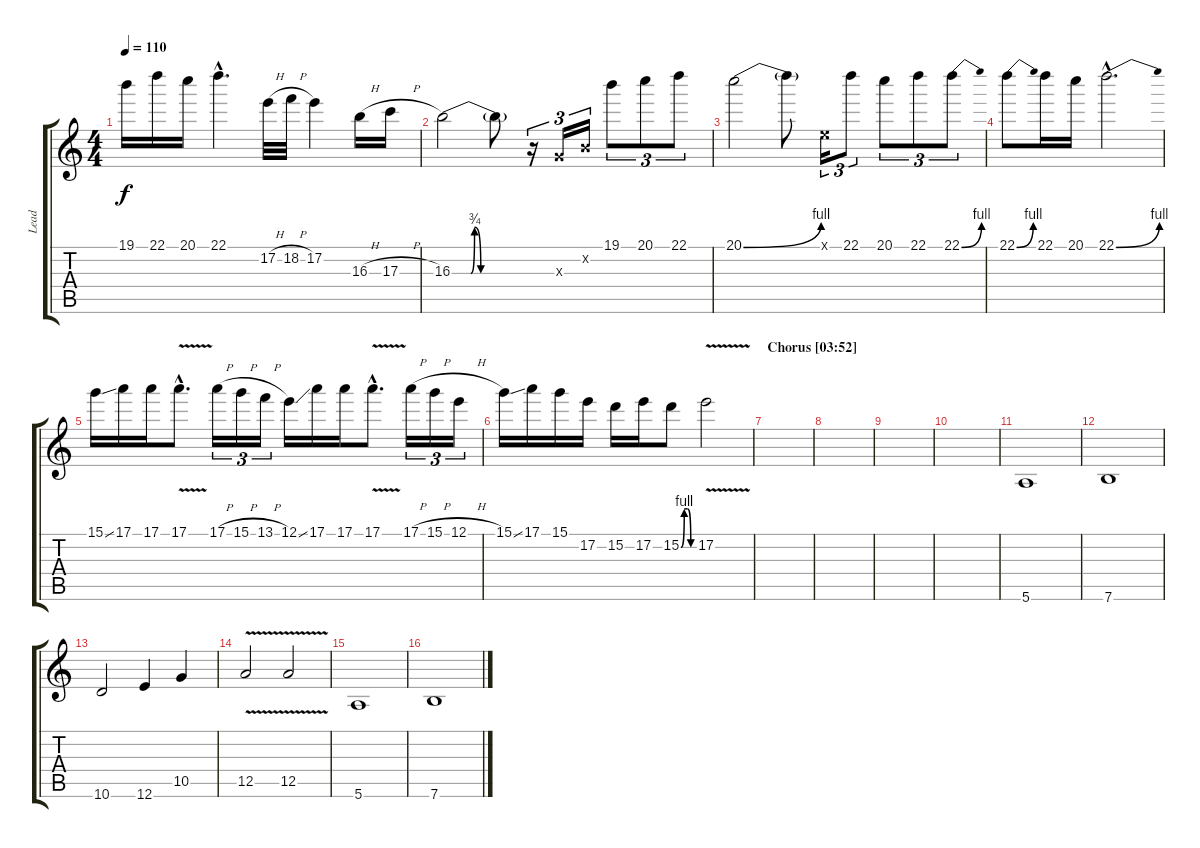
\track ("Lead" "Lead") {instrument overdrivenguitar}
\staff {score tabs}
\tuning (E4 B3 G3 D3 A2 E2) {hide}
\ts (4 4)
\tempo 110
\clef g2
\ks c
19.1.16{dy f} 22.1.16 20.1.16 22.1{hac}.4{d} 17.2{h}.32 18.2{h}.32 17.2.4 16.3{h}.16 17.3{h}.16 |
16.3{be (custom 0 0 10 0 15 0 18 3 23 0 30 0 60 0)}.2 16.3{t}.8 r.16{tu (3 2)} 0.3{x}.16{tu (3 2)} 0.2{x}.16{tu (3 2)} 19.1.8{tu (3 2)} 20.1.8{tu (3 2)} 22.1.8{tu (3 2)} |
20.1{be (bend 0 0 60 4)}.2 20.1{t}.8 0.1{x}.16{tu (3 2)} 22.1.8{tu (3 2)} 20.1.8{tu (3 2)} 22.1.8{tu (3 2)} 22.1{be (bend 0 0 60 4)}.8{tu (3 2)} |
22.1{be (bend 0 0 60 4)}.8 22.1.16 20.1.16 22.1{be (bend 0 0 60 4) hac}.2{d} |
\section ("" "")
15.1{ss}.16 17.1.16 17.1.16 17.1{v hac}.8{d} 17.1{h}.16{tu (3 2)} 15.1{h}.16{tu (3 2)} 13.1{h}.16{tu (3 2)} 12.1{ss}.16 17.1.16 17.1.16 17.1{v hac}.8{d} 17.1{h}.16{tu (3 2)} 15.1{h}.16{tu (3 2)} 12.1{h}.16{tu (3 2)} |
15.1{ss}.16 17.1.16 15.1.16 17.2.16 15.2.16 17.2.16 15.2{be (custom 0 0 15 4 30 4 45 0 60 0)}.8 17.2{v}.2 |
\section ("" "Chorus [03:52]")
|
|
|
|
5.6.1{volume 13} |
7.6.1 |
10.6.2 12.6.4 10.5.4 |
12.5{v}.2 12.5{v}.2 |
\section ("" "")
5.6.1 |
7.6.1
